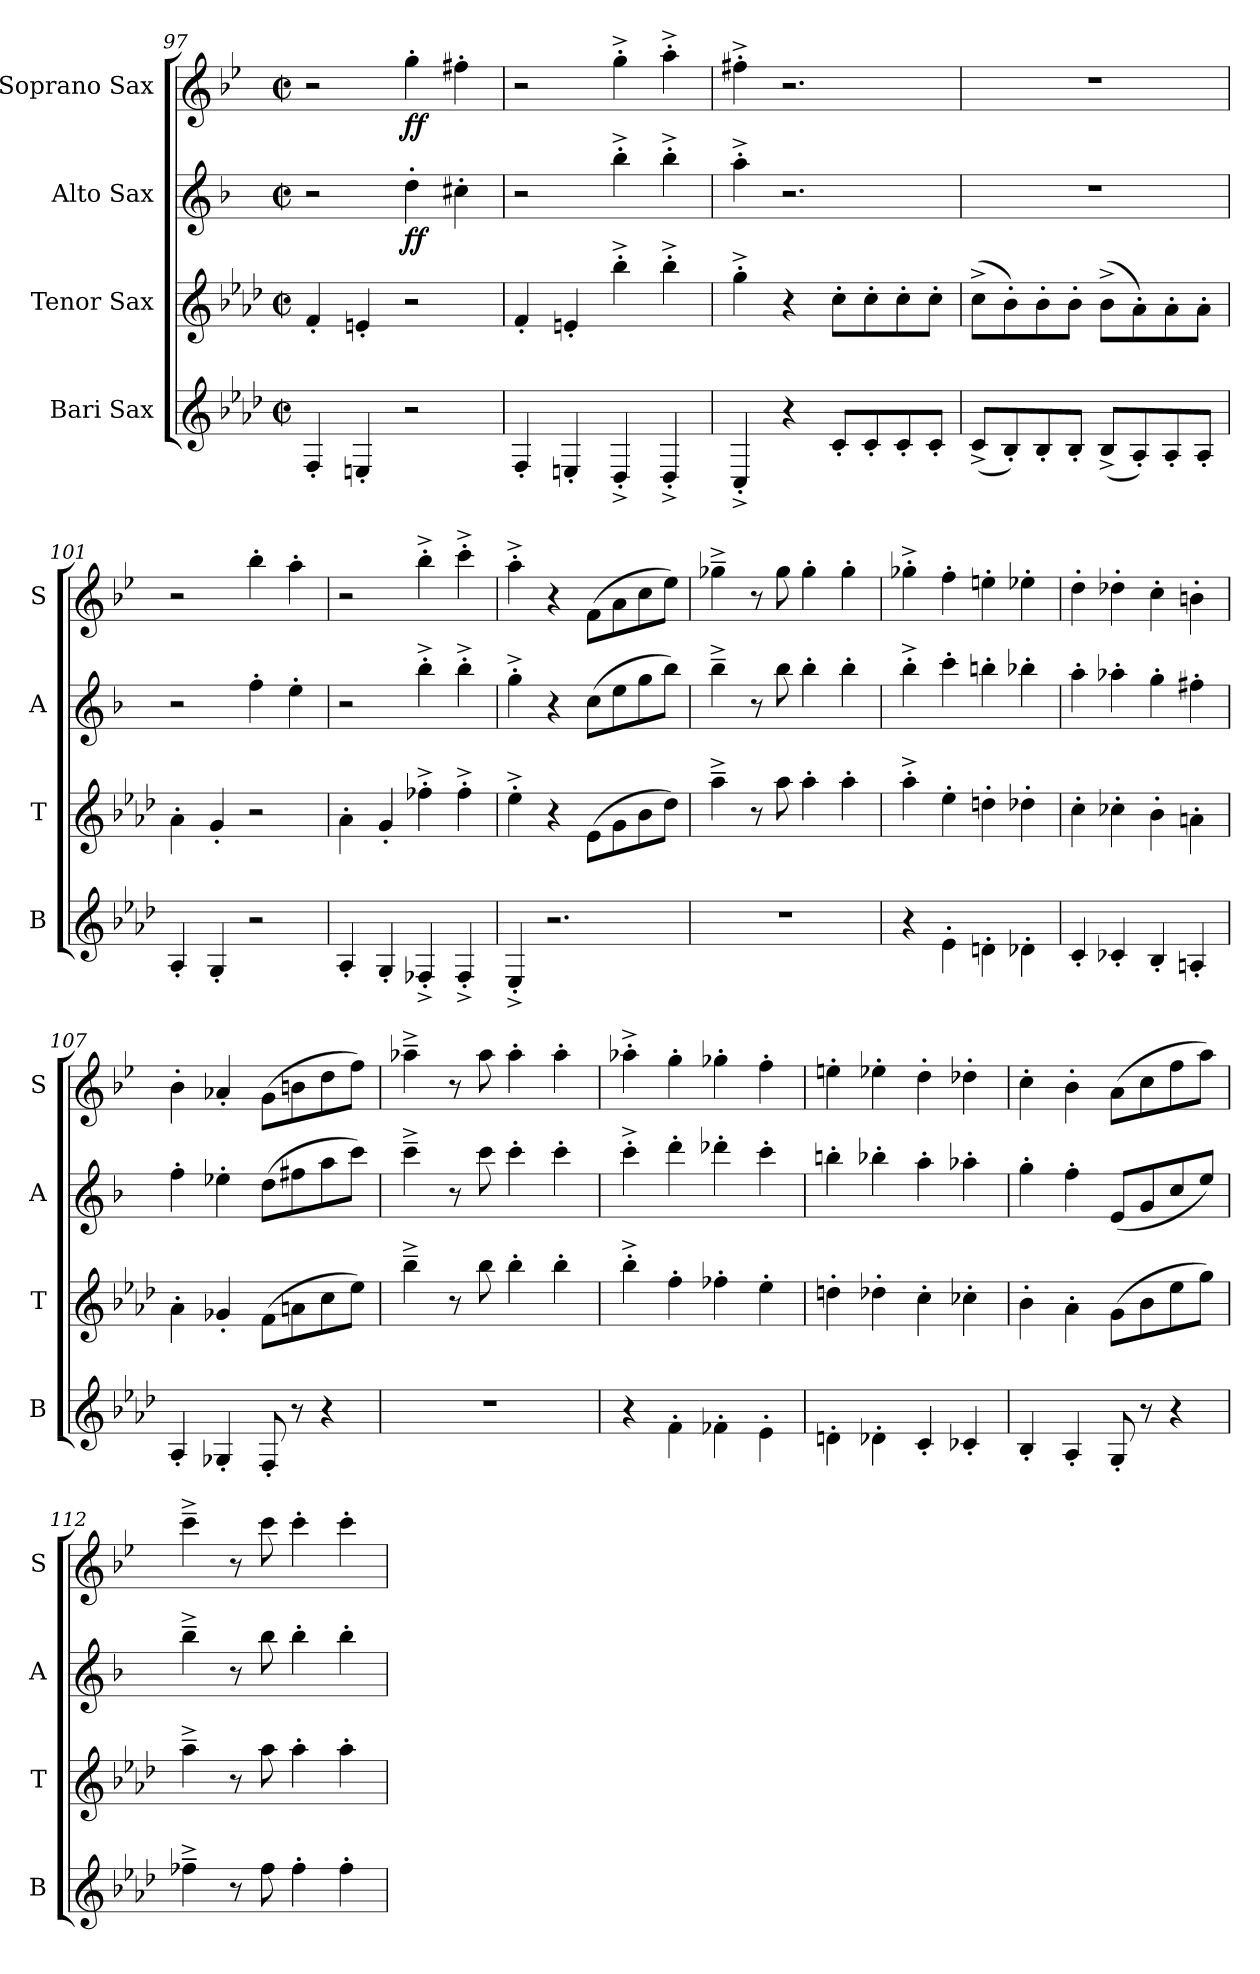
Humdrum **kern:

**kern	**kern	**kern	**dynam	**kern	**dynam
*part4	*part3	*part2	*part2	*part1	*part1
*staff4	*staff3	*staff2	*staff2	*staff1	*staff1
*I"Bari Sax	*I"Tenor Sax	*I"Alto Sax	*	*I"Soprano Sax	*
*I'B	*I'T	*I'A	*	*I'S	*
*clefG2	*clefG2	*clefG2	*	*clefG2	*
*ITrd12c21	*ITrd8c14	*ITrd5c9	*	*ITrd1c2	*
*k[b-e-a-d-]	*k[b-e-a-d-]	*k[b-e-a-d-]	*	*k[b-e-a-d-]	*
*A-:	*A-:	*A-:	*	*A-:	*
*M2/2	*M2/2	*M2/2	*	*M2/2	*
*met(c|)	*met(c|)	*met(c|)	*	*met(c|)	*
=97	=97	=97	=97	=97	=97
4FF'</	4F'</	2r	.	2r	.
4EEn'</	4En'</	.	.	.	.
!	!	!	!LO:DY:b	!	!LO:DY:b
2r	2r	4f'>\	ff	4ff'>\	ff
.	.	4en'>\	.	4een'>\	.
=98	=98	=98	=98	=98	=98
4FF'</	4F'</	2r	.	2r	.
4EEn'</	4En'</	.	.	.	.
4DD-^<'</	4b-^>'>\	4dd-^>'>\	.	4ff^>'>\	.
4DD-^<'</	4b-^>'>\	4dd-^>'>\	.	4gg^>'>\	.
=99	=99	=99	=99	=99	=99
4CC^<'</	4g^>'>\	4cc^>'>\	.	4een^>'>\	.
4r	4r	2.r	.	2.r	.
8C'</L	8c'>\L	.	.	.	.
8C'</	8c'>\	.	.	.	.
8C'</	8c'>\	.	.	.	.
8C'</J	8c'>\J	.	.	.	.
=100	=100	=100	=100	=100	=100
(<8C^</L	(>8c^>\L	1r	.	1r	.
8BB-'</)	8B-'>\)	.	.	.	.
8BB-'</	8B-'>\	.	.	.	.
8BB-'</J	8B-'>\J	.	.	.	.
(<8BB-^</L	(>8B-^>\L	.	.	.	.
8AA-'</)	8A-'>\)	.	.	.	.
8AA-'</	8A-'>\	.	.	.	.
8AA-'</J	8A-'>\J	.	.	.	.
=101	=101	=101	=101	=101	=101
4AA-'</	4A-'>\	2r	.	2r	.
4GG'</	4G'</	.	.	.	.
2r	2r	4a-'>\	.	4aa-'>\	.
.	.	4g'>\	.	4gg'>\	.
=102	=102	=102	=102	=102	=102
4AA-'</	4A-'>\	2r	.	2r	.
4GG'</	4G'</	.	.	.	.
4FF-X^<'</	4f-X^>'>\	4dd-^>'>\	.	4aa-^>'>\	.
4FF-^<'</	4f-^>'>\	4dd-^>'>\	.	4bb-^>'>\	.
=103	=103	=103	=103	=103	=103
4EE-^<'</	4e-^>'>\	4b-^>'>\	.	4gg^>'>\	.
2.r	4r	4r	.	4r	.
.	(>8E-\L	(>8e-\L	.	(>8e-\L	.
.	8G\	8g\	.	8g\	.
.	8B-\	8b-\	.	8b-\	.
.	8d-\J)	8dd-\J)	.	8dd-\J)	.
!!LO:PB:g=z
=104	=104	=104	=104	=104	=104
1r	4a-^>~>\	4dd-^>~>\	.	4ff-X^>~>\	.
.	8r	8r	.	8r	.
.	8a-\	8dd-\	.	8ff-\	.
.	4a-'>\	4dd-'>\	.	4ff-'>\	.
.	4a-'>\	4dd-'>\	.	4ff-'>\	.
=105	=105	=105	=105	=105	=105
4r	4a-^>'>\	4dd-^>'>\	.	4ff-X^>'>\	.
4E-'>\	4e-'>\	4ee-'>\	.	4ee-'>\	.
4Dn'>\	4dn'>\	4ddn'>\	.	4ddn'>\	.
4D-X'>\	4d-X'>\	4dd-X'>\	.	4dd-X'>\	.
=106	=106	=106	=106	=106	=106
4C'</	4c'>\	4cc'>\	.	4cc'>\	.
4C-X'</	4c-X'>\	4cc-X'>\	.	4cc-X'>\	.
4BB-'</	4B-'>\	4b-'>\	.	4b-'>\	.
4AAn'</	4An'>\	4an'>\	.	4an'>\	.
=107	=107	=107	=107	=107	=107
4AA-i'</	4A-i'>\	4a-i'>\	.	4a-i'>\	.
4GG-X'</	4G-X'</	4g-X'>\	.	4g-X'</	.
8FF'</	(>8F\L	(>8f\L	.	(>8f\L	.
8r	8An\	8an\	.	8an\	.
4r	8c\	8cc\	.	8cc\	.
.	8e-\J)	8ee-\J)	.	8ee-\J)	.
=108	=108	=108	=108	=108	=108
1r	4b-^>~>\	4ee-^>~>\	.	4gg-X^>~>\	.
.	8r	8r	.	8r	.
.	8b-\	8ee-\	.	8gg-\	.
.	4b-'>\	4ee-'>\	.	4gg-'>\	.
.	4b-'>\	4ee-'>\	.	4gg-'>\	.
=109	=109	=109	=109	=109	=109
4r	4b-^>'>\	4ee-^>'>\	.	4gg-X^>'>\	.
4F'>\	4f'>\	4ff'>\	.	4ff'>\	.
4F-X'>\	4f-X'>\	4ff-X'>\	.	4ff-X'>\	.
4E-'>\	4e-'>\	4ee-'>\	.	4ee-'>\	.
=110	=110	=110	=110	=110	=110
4Dn'>\	4dn'>\	4ddn'>\	.	4ddn'>\	.
4D-X'>\	4d-X'>\	4dd-X'>\	.	4dd-X'>\	.
4C'</	4c'>\	4cc'>\	.	4cc'>\	.
4C-X'</	4c-X'>\	4cc-X'>\	.	4cc-X'>\	.
=111	=111	=111	=111	=111	=111
4BB-'</	4B-'>\	4b-'>\	.	4b-'>\	.
4AA-'</	4A-'>\	4a-'>\	.	4a-'>\	.
8GG'</	(>8G\L	(<8G/L	.	(>8g\L	.
8r	8B-\	8B-/	.	8b-\	.
4r	8e-\	8e-/	.	8ee-\	.
.	8g\J)	8g/J)	.	8gg\J)	.
!!LO:LB:g=z
=112	=112	=112	=112	=112	=112
4f-X^>~>\	4a-^>~>\	4dd-^>~>\	.	4bb-^>~>\	.
8r	8r	8r	.	8r	.
8f-\	8a-\	8dd-\	.	8bb-\	.
4f-'>\	4a-'>\	4dd-'>\	.	4bb-'>\	.
4f-'>\	4a-'>\	4dd-'>\	.	4bb-'>\	.
=	=	=	=	=	=
*-	*-	*-	*-	*-	*-
